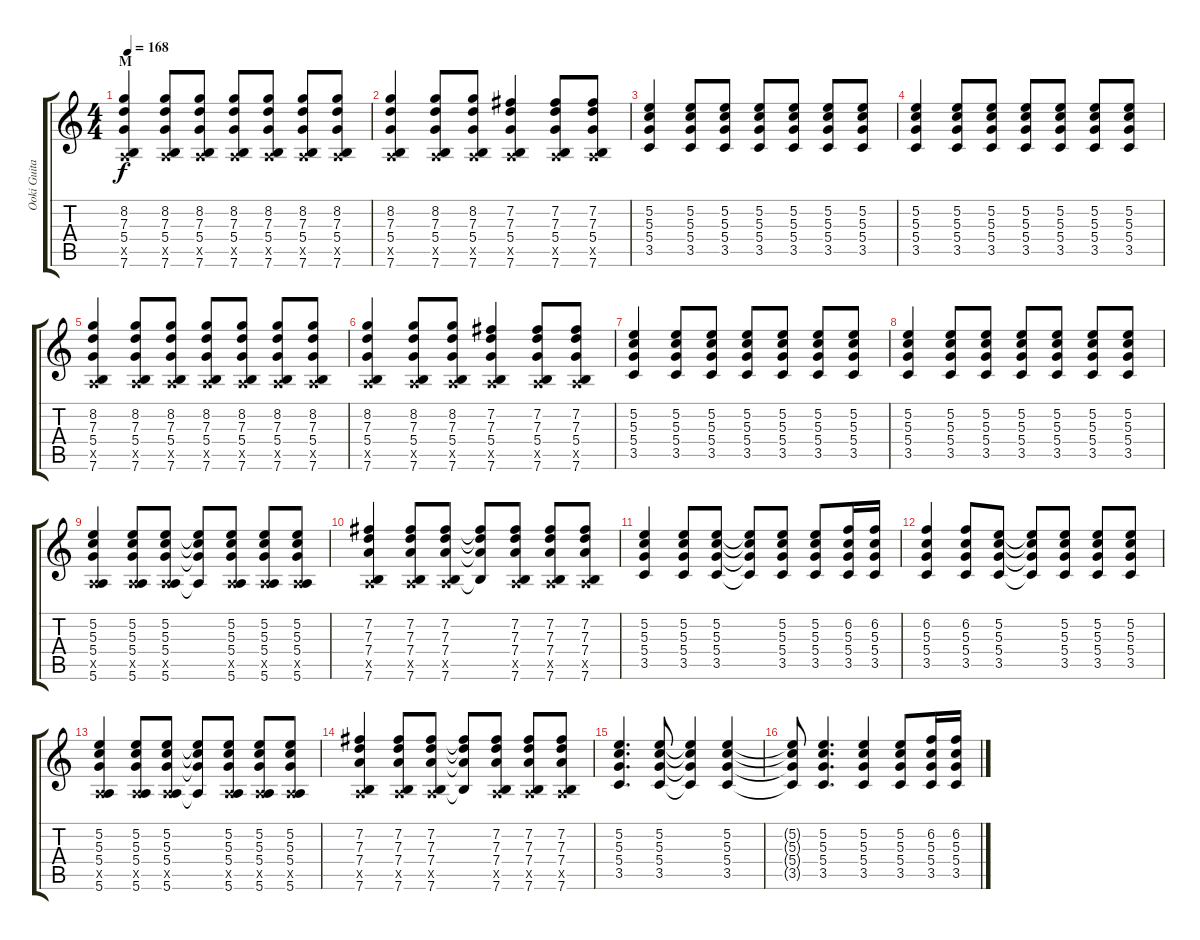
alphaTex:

\track ("Ooki Guitar" "Ooki Guita") {instrument electricguitarjazz}
\staff {score tabs}
\tuning (E4 B3 G3 D3 A2 E2) {hide}
\ts (4 4)
\section ("" "M")
\tempo 168
\clef g2
\ks c
(8.2 7.3 5.4 0.5{x} 7.6).4{dy f} (8.2 7.3 5.4 0.5{x} 7.6).8 (8.2 7.3 5.4 0.5{x} 7.6).8 (8.2 7.3 5.4 0.5{x} 7.6).8 (8.2 7.3 5.4 0.5{x} 7.6).8 (8.2 7.3 5.4 0.5{x} 7.6).8 (8.2 7.3 5.4 0.5{x} 7.6).8 |
(8.2 7.3 5.4 0.5{x} 7.6).4 (8.2 7.3 5.4 0.5{x} 7.6).8 (8.2 7.3 5.4 0.5{x} 7.6).8 (7.2 7.3 5.4 0.5{x} 7.6).4 (7.2 7.3 5.4 0.5{x} 7.6).8 (7.2 7.3 5.4 0.5{x} 7.6).8 |
(5.2 5.3 5.4 3.5).4 (5.2 5.3 5.4 3.5).8 (5.2 5.3 5.4 3.5).8 (5.2 5.3 5.4 3.5).8 (5.2 5.3 5.4 3.5).8 (5.2 5.3 5.4 3.5).8 (5.2 5.3 5.4 3.5).8 |
(5.2 5.3 5.4 3.5).4 (5.2 5.3 5.4 3.5).8 (5.2 5.3 5.4 3.5).8 (5.2 5.3 5.4 3.5).8 (5.2 5.3 5.4 3.5).8 (5.2 5.3 5.4 3.5).8 (5.2 5.3 5.4 3.5).8 |
(8.2 7.3 5.4 0.5{x} 7.6).4 (8.2 7.3 5.4 0.5{x} 7.6).8 (8.2 7.3 5.4 0.5{x} 7.6).8 (8.2 7.3 5.4 0.5{x} 7.6).8 (8.2 7.3 5.4 0.5{x} 7.6).8 (8.2 7.3 5.4 0.5{x} 7.6).8 (8.2 7.3 5.4 0.5{x} 7.6).8 |
(8.2 7.3 5.4 0.5{x} 7.6).4 (8.2 7.3 5.4 0.5{x} 7.6).8 (8.2 7.3 5.4 0.5{x} 7.6).8 (7.2 7.3 5.4 0.5{x} 7.6).4 (7.2 7.3 5.4 0.5{x} 7.6).8 (7.2 7.3 5.4 0.5{x} 7.6).8 |
(5.2 5.3 5.4 3.5).4 (5.2 5.3 5.4 3.5).8 (5.2 5.3 5.4 3.5).8 (5.2 5.3 5.4 3.5).8 (5.2 5.3 5.4 3.5).8 (5.2 5.3 5.4 3.5).8 (5.2 5.3 5.4 3.5).8 |
(5.2 5.3 5.4 3.5).4 (5.2 5.3 5.4 3.5).8 (5.2 5.3 5.4 3.5).8 (5.2 5.3 5.4 3.5).8 (5.2 5.3 5.4 3.5).8 (5.2 5.3 5.4 3.5).8 (5.2 5.3 5.4 3.5).8 |
(5.2 5.3 5.4 0.5{x} 5.6).4 (5.2 5.3 5.4 0.5{x} 5.6).8 (5.2 5.3 5.4 0.5{x} 5.6).8 (5.2{t} 5.3{t} 5.4{t} 5.6{t}).8 (5.2 5.3 5.4 0.5{x} 5.6).8 (5.2 5.3 5.4 0.5{x} 5.6).8 (5.2 5.3 5.4 0.5{x} 5.6).8 |
(7.2 7.3 7.4 0.5{x} 7.6).4 (7.2 7.3 7.4 0.5{x} 7.6).8 (7.2 7.3 7.4 0.5{x} 7.6).8 (7.2{t} 7.3{t} 7.4{t} 7.6{t}).8 (7.2 7.3 7.4 0.5{x} 7.6).8 (7.2 7.3 7.4 0.5{x} 7.6).8 (7.2 7.3 7.4 0.5{x} 7.6).8 |
(5.2 5.3 5.4 3.5).4 (5.2 5.3 5.4 3.5).8 (5.2 5.3 5.4 3.5).8 (5.2{t} 5.3{t} 5.4{t} 3.5{t}).8 (5.2 5.3 5.4 3.5).8 (5.2 5.3 5.4 3.5).8 (6.2 5.3 5.4 3.5).16 (6.2 5.3 5.4 3.5).16 |
(6.2 5.3 5.4 3.5).4 (6.2 5.3 5.4 3.5).8 (5.2 5.3 5.4 3.5).8 (5.2{t} 5.3{t} 5.4{t} 3.5{t}).8 (5.2 5.3 5.4 3.5).8 (5.2 5.3 5.4 3.5).8 (5.2 5.3 5.4 3.5).8 |
(5.2 5.3 5.4 0.5{x} 5.6).4 (5.2 5.3 5.4 0.5{x} 5.6).8 (5.2 5.3 5.4 0.5{x} 5.6).8 (5.2{t} 5.3{t} 5.4{t} 5.6{t}).8 (5.2 5.3 5.4 0.5{x} 5.6).8 (5.2 5.3 5.4 0.5{x} 5.6).8 (5.2 5.3 5.4 0.5{x} 5.6).8 |
(7.2 7.3 7.4 0.5{x} 7.6).4 (7.2 7.3 7.4 0.5{x} 7.6).8 (7.2 7.3 7.4 0.5{x} 7.6).8 (7.2{t} 7.3{t} 7.4{t} 7.6{t}).8 (7.2 7.3 7.4 0.5{x} 7.6).8 (7.2 7.3 7.4 0.5{x} 7.6).8 (7.2 7.3 7.4 0.5{x} 7.6).8 |
(5.2 5.3 5.4 3.5).4{d} (5.2 5.3 5.4 3.5).8 (5.2{t} 5.3{t} 5.4{t} 3.5{t}).4 (5.2 5.3 5.4 3.5).4 |
(5.2{t} 5.3{t} 5.4{t} 3.5{t}).8 (5.2 5.3 5.4 3.5).4{d} (5.2 5.3 5.4 3.5).4 (5.2 5.3 5.4 3.5).8 (6.2 5.3 5.4 3.5).16 (6.2 5.3 5.4 3.5).16
